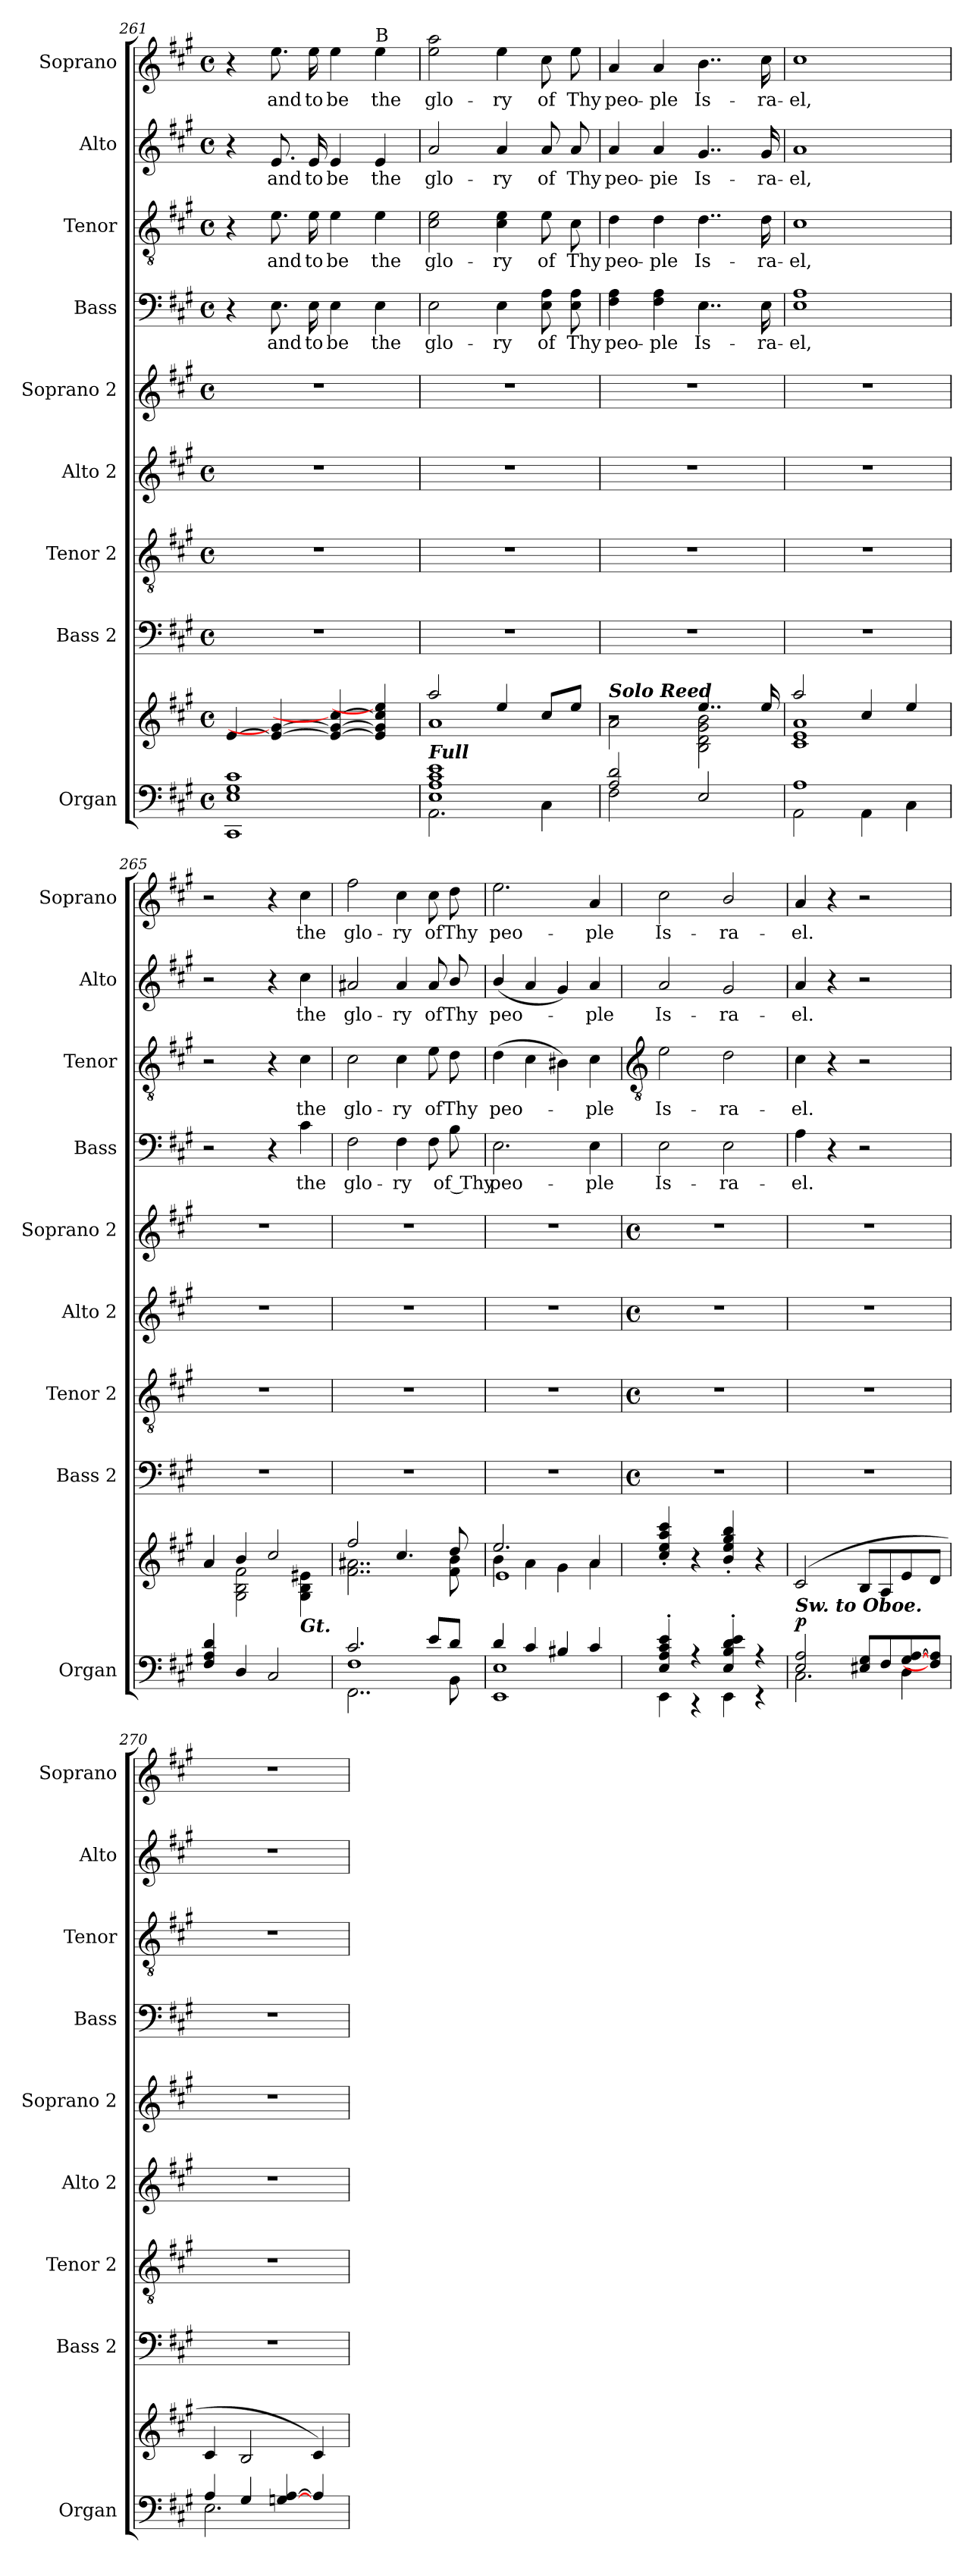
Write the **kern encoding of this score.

**kern	**kern	**dynam	**kern	**kern	**kern	**kern	**kern	**text	**kern	**text	**kern	**text	**kern	**text
*part9	*part9	*part9	*part8	*part7	*part6	*part5	*part4	*part4	*part3	*part3	*part2	*part2	*part1	*part1
*staff10	*staff9	*staff9/10	*staff8	*staff7	*staff6	*staff5	*staff4	*staff4	*staff3	*staff3	*staff2	*staff2	*staff1	*staff1
*I"Organ	*	*	*I"Bass 2	*I"Tenor 2	*I"Alto 2	*I"Soprano 2	*I"Bass	*	*I"Tenor	*	*I"Alto	*	*I"Soprano	*
*I'Organ	*	*	*I'Bass 2	*I'Tenor 2	*I'Alto 2	*I'Soprano 2	*I'Bass	*	*I'Tenor	*	*I'Alto	*	*I'Soprano	*
!!LO:LB:g=z
*clefF4	*clefG2	*	*clefF4	*clefGv2	*clefG2	*clefG2	*clefF4	*	*clefGv2	*	*clefG2	*	*clefG2	*
*k[f#c#g#]	*k[f#c#g#]	*	*k[f#c#g#]	*k[f#c#g#]	*k[f#c#g#]	*k[f#c#g#]	*k[f#c#g#]	*	*k[f#c#g#]	*	*k[f#c#g#]	*	*k[f#c#g#]	*
*A:	*A:	*	*A:	*A:	*A:	*A:	*A:	*	*A:	*	*A:	*	*A:	*
*M4/4	*M4/4	*	*M4/4	*M4/4	*M4/4	*M4/4	*M4/4	*	*M4/4	*	*M4/4	*	*M4/4	*
*met(c)	*met(c)	*	*met(c)	*met(c)	*met(c)	*met(c)	*met(c)	*	*met(c)	*	*met(c)	*	*met(c)	*
=261	=261	=261	=261	=261	=261	=261	=261	=261	=261	=261	=261	=261	=261	=261
*^	*^	*	*	*	*	*	*	*	*	*	*	*	*	*
*	*^	*	*^	*	*	*	*	*	*	*	*	*	*	*	*	*
1E/ 1G#/ 1c#/	1CC#\	1ryy	[4e/	2ryy	1ryy	.	1r	1r	1r	1r	4r	.	4r	.	4r	.	4r	.
!	!	!	!	!	!	!	!	!	!	!	!	!LO:LY:b	!	!LO:LY:b	!	!LO:LY:b	!	!LO:LY:b
.	.	.	4e/_ 4g#/_	.	.	.	.	.	.	.	8.E	and	8.e	and	8.e	and	8.ee	and
!	!	!	!	!	!	!	!	!	!	!	!	!LO:LY:b	!	!LO:LY:b	!	!LO:LY:b	!	!LO:LY:b
.	.	.	.	.	.	.	.	.	.	.	16E	to	16e	to	16e	to	16ee	to
!	!	!	!	!	!	!	!	!	!	!	!	!LO:LY:b	!	!LO:LY:b	!	!LO:LY:b	!	!LO:LY:b
.	.	.	4e/_ 4g#/_ 4cc#/_	2ryy	.	.	.	.	.	.	4E	be	4e	be	4e	be	4ee	be
!	!	!	!	!	!	!	!	!	!	!	!	!	!	!	!	!	!LO:TX:a:t=B	!
!	!	!	!	!	!	!	!	!	!	!	!	!LO:LY:b	!	!LO:LY:b	!	!LO:LY:b	!	!LO:LY:b
.	.	.	4e/] 4g#/] 4cc#/] 4ee/]	.	.	.	.	.	.	.	4E	the	4e	the	4e	the	4ee	the
=262	=262	=262	=262	=262	=262	=262	=262	=262	=262	=262	=262	=262	=262	=262	=262	=262	=262	=262
!LO:TX:a:Bi:t=Full	!	!	!	!	!	!	!	!	!	!	!	!	!	!	!	!	!	!
!	!	!	!	!	!	!	!	!	!	!	!	!LO:LY:b	!	!LO:LY:b	!	!LO:LY:b	!	!LO:LY:b
1E/ 1A/ 1c#/ 1e/	2.AA\	1ryy	2aa/	1a\	1ryy	.	1r	1r	1r	1r	2E	glo-	2c# 2e	glo-	2a	glo-	2ee 2aa	glo-
!	!	!	!	!	!	!	!	!	!	!	!	!LO:LY:b	!	!LO:LY:b	!	!LO:LY:b	!	!LO:LY:b
.	.	.	4ee/	.	.	.	.	.	.	.	4E	-ry	4c# 4e	-ry	4a	-ry	4ee	-ry
!	!	!	!	!	!	!	!	!	!	!	!	!LO:LY:b	!	!LO:LY:b	!	!LO:LY:b	!	!LO:LY:b
.	4C#\	.	8cc#/L	.	.	.	.	.	.	.	8E 8A	of	8e	of	8a	of	8cc#	of
!	!	!	!	!	!	!	!	!	!	!	!	!LO:LY:b	!	!LO:LY:b	!	!LO:LY:b	!	!LO:LY:b
.	.	.	8ee/J	.	.	.	.	.	.	.	8E 8A	Thy	8c#	Thy	8a	Thy	8ee	Thy
=263	=263	=263	=263	=263	=263	=263	=263	=263	=263	=263	=263	=263	=263	=263	=263	=263	=263	=263
!	!	!	!LO:TX:a:Bi:t=Solo Reed	!	!	!	!	!	!	!	!	!	!	!	!	!	!	!
!	!	!	!	!	!	!	!	!	!	!	!	!LO:LY:b	!	!LO:LY:b	!	!LO:LY:b	!	!LO:LY:b
2A/ 2d/	2F#\	1ryy	2r	2a\	1ryy	.	1r	1r	1r	1r	4F# 4A	peo-	4d	peo-	4a	peo-	4a	peo-
!	!	!	!	!	!	!	!	!	!	!	!	!LO:LY:b	!	!LO:LY:b	!	!LO:LY:b	!	!LO:LY:b
.	.	.	.	.	.	.	.	.	.	.	4F# 4A	-ple	4d	-ple	4a	-pie	4a	-ple
!	!	!	!	!	!	!	!	!	!	!	!	!LO:LY:b	!	!LO:LY:b	!	!LO:LY:b	!	!LO:LY:b
2E/	2ryy	.	4..ee/	2B\ 2d\ 2g#\ 2b\	.	.	.	.	.	.	4..E	Is-	4..d	Is-	4..g#	Is-	4..b	Is-
!	!	!	!	!	!	!	!	!	!	!	!	!LO:LY:b	!	!LO:LY:b	!	!LO:LY:b	!	!LO:LY:b
.	.	.	16ee/	.	.	.	.	.	.	.	16E	-ra-	16d	-ra-	16g#	-ra-	16cc#	-ra-
=264	=264	=264	=264	=264	=264	=264	=264	=264	=264	=264	=264	=264	=264	=264	=264	=264	=264	=264
!	!	!	!	!	!	!	!	!	!	!	!	!LO:LY:b	!	!LO:LY:b	!	!LO:LY:b	!	!LO:LY:b
1A/	2AA\	1ryy	2aa/	1c#\ 1e\ 1a\	1ryy	.	1r	1r	1r	1r	1E 1A	-el,	1c#	-el,	1a	-el,	1cc#	-el,
.	4AA\	.	4cc#/	.	.	.	.	.	.	.	.	.	.	.	.	.	.	.
.	4C#\	.	4ee/	.	.	.	.	.	.	.	.	.	.	.	.	.	.	.
=265	=265	=265	=265	=265	=265	=265	=265	=265	=265	=265	=265	=265	=265	=265	=265	=265	=265	=265
4F#/ 4A/ 4d/	2ryy	2ryy	4a/	4ryy	2ryy	.	1r	1r	1r	1r	2r	.	2r	.	2r	.	2r	.
4D/	.	.	4b/	2G#\ 2B\ 2f#\	.	.	.	.	.	.	.	.	.	.	.	.	.	.
2C#/	2ryy	2ryy	2cc#/	.	2ryy	.	.	.	.	.	4r	.	4r	.	4r	.	4r	.
!	!	!	!	!LO:TX:b:Bi:t=Gt.	!	!	!	!	!	!	!	!	!	!	!	!	!	!
!	!	!	!	!	!	!	!	!	!	!	!	!LO:LY:b	!	!LO:LY:b	!	!LO:LY:b	!	!LO:LY:b
.	.	.	.	4G#\ 4B\ 4e#X\	.	.	.	.	.	.	4c#	the	4c#	the	4cc#	the	4cc#	the
=266	=266	=266	=266	=266	=266	=266	=266	=266	=266	=266	=266	=266	=266	=266	=266	=266	=266	=266
!	!	!	!	!	!	!	!	!	!	!	!	!LO:LY:b	!	!LO:LY:b	!	!LO:LY:b	!	!LO:LY:b
2.c#/	2..FF#\	1F#\	2ff#/	2..f#\ 2..a#X\	2ryy	.	1r	1r	1r	1r	2F#	glo-	2c#	glo-	2a#X	glo-	2ff#	glo-
!	!	!	!	!	!	!	!	!	!	!	!	!LO:LY:b	!	!LO:LY:b	!	!LO:LY:b	!	!LO:LY:b
.	.	.	4.cc#/	.	2ryy	.	.	.	.	.	4F#	-ry	4c#	-ry	4a#	-ry	4cc#	-ry
!	!	!	!	!	!	!	!	!	!	!	!	!	!	!LO:LY:b	!	!LO:LY:b	!	!LO:LY:b
8e/L	.	.	.	.	.	.	.	.	.	.	8F#	.	8e	of	8a#	of	8cc#	of
!	!	!	!	!	!	!	!	!	!	!	!	!LO:LY:b	!	!LO:LY:b	!	!LO:LY:b	!	!LO:LY:b
8d/J	8BB\	.	8dd/	8f#\ 8b\	.	.	.	.	.	.	8B	of Thy	8d	Thy	8b/	Thy	8dd	Thy
=267	=267	=267	=267	=267	=267	=267	=267	=267	=267	=267	=267	=267	=267	=267	=267	=267	=267	=267
!	!	!	!	!	!	!	!	!	!	!	!	!LO:LY:b	!	!LO:LY:b	!	!LO:LY:b	!	!LO:LY:b
4d/	1EE\ 1E\	2ryy	2.ee/	4b\	1e	.	1r	1r	1r	1r	2.E	peo-	(>4d	peo-	(<4b/	peo-	2.ee	peo-
4c#/	.	.	.	4a\	.	.	.	.	.	.	.	.	4c#	.	4a	.	.	.
4B#X/	.	2ryy	.	4g#\	.	.	.	.	.	.	.	.	4B#X)	.	4g#)	.	.	.
!	!	!	!	!	!	!	!	!	!	!	!	!LO:LY:b	!	!LO:LY:b	!	!LO:LY:b	!	!LO:LY:b
4c#/	.	.	4a/	4a\	.	.	.	.	.	.	4E	-ple	4c#	ple	4a	ple	4a	-ple
!!LO:LB:g=z
=268	=268	=268	=268	=268	=268	=268	=268	=268	=268	=268	=268	=268	=268	=268	=268	=268	=268	=268
*	*	*	*	*	*	*	*	*	*	*	*	*	*clefGv2	*	*	*	*	*
*	*	*	*	*	*	*	*M4/4	*M4/4	*M4/4	*M4/4	*	*	*	*	*	*	*	*
*	*	*	*	*	*	*	*met(c)	*met(c)	*met(c)	*met(c)	*	*	*	*	*	*	*	*
!	!	!	!	!	!	!	!	!	!	!	!	!LO:LY:b	!	!LO:LY:b	!	!LO:LY:b	!	!LO:LY:b
4E/' 4A/' 4c#/' 4e/'	4EE\	2ryy	4cc#/' 4ee/' 4aa/' 4ccc#/'	2ryy	2ryy	.	1r	1r	1r	1r	2E	Is-	2e	Is-	2a	Is-	2cc#	Is-
4r	4r	.	4r	.	.	.	.	.	.	.	.	.	.	.	.	.	.	.
!	!	!	!	!	!	!	!	!	!	!	!	!LO:LY:b	!	!LO:LY:b	!	!LO:LY:b	!	!LO:LY:b
4E/' 4B/' 4d/' 4e/'	4EE\	2ryy	4b/' 4ee/' 4gg#/' 4bb/'	2ryy	2ryy	.	.	.	.	.	2E	-ra-	2d	-ra-	2g#	-ra-	2b/	-ra-
4r	4r	.	4r	.	.	.	.	.	.	.	.	.	.	.	.	.	.	.
=269	=269	=269	=269	=269	=269	=269	=269	=269	=269	=269	=269	=269	=269	=269	=269	=269	=269	=269
!LO:TX:a:Bi:t=Sw. to Oboe.	!	!	!	!	!	!	!	!	!	!	!	!	!	!	!	!	!	!
!	!	!	!	!	!	!LO:DY:a=2	!	!	!	!	!	!LO:LY:b	!	!LO:LY:b	!	!LO:LY:b	!	!LO:LY:b
2E/ 2A/	2.C#\	2ryy	(>2c#/	2ryy	1ryy	p	1r	1r	1r	1r	4A	-el.	4c#	-el.	4a	-el.	4a	-el.
.	.	.	.	.	.	.	.	.	.	.	4r	.	4r	.	4r	.	4r	.
8E#X/ 8G#/L	.	2ryy	8B/L	2ryy	.	.	.	.	.	.	2r	.	2r	.	2r	.	2r	.
8F#/	.	.	8A/	.	.	.	.	.	.	.	.	.	.	.	.	.	.	.
[8G#/ [8A/	4D\	.	8e/	.	.	.	.	.	.	.	.	.	.	.	.	.	.	.
8F#/] 8A/]J	.	.	8d/J	.	.	.	.	.	.	.	.	.	.	.	.	.	.	.
=270	=270	=270	=270	=270	=270	=270	=270	=270	=270	=270	=270	=270	=270	=270	=270	=270	=270	=270
4A/	2.E\	2ryy	4c#/	2ryy	1ryy	.	1r	1r	1r	1r	1r	.	1r	.	1r	.	1r	.
4G#/	.	.	2B/	.	.	.	.	.	.	.	.	.	.	.	.	.	.	.
[4Gn/ [4A/	.	2ryy	.	2ryy	.	.	.	.	.	.	.	.	.	.	.	.	.	.
4A/]	4ryy	.	4c#/)	.	.	.	.	.	.	.	.	.	.	.	.	.	.	.
*v	*v	*v	*	*	*	*	*	*	*	*	*	*	*	*	*	*	*	*
*	*v	*v	*v	*	*	*	*	*	*	*	*	*	*	*	*	*
=	=	=	=	=	=	=	=	=	=	=	=	=	=	=
*-	*-	*-	*-	*-	*-	*-	*-	*-	*-	*-	*-	*-	*-	*-
